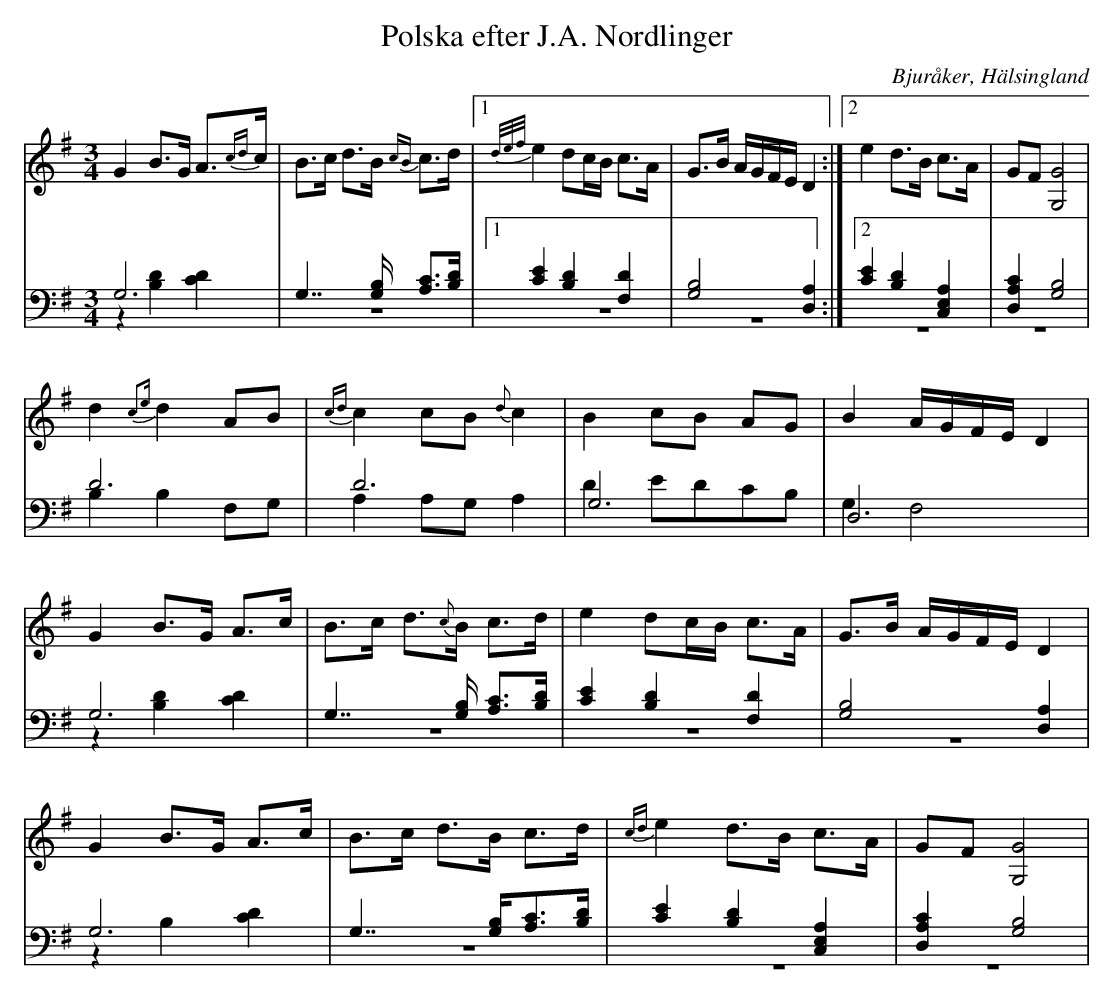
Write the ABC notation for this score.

X:1
T: Polska efter J.A. Nordlinger
O: Bjuråker, Hälsingland
M: 3/4
L: 1/8
K: G
V:1
V:2
V:3 merge
V:1
G2 B>G A>{cd2/3}c|B>c d>B {cB}c>d |1 {d/e/f/}e2 dc/B/ c>A| G>B A/G/F/E/ D2:|2 e2 d>B c>A|GF [G4G,4]  |
 d2 {c2e}d2 AB|{cd}c2 cB {d}c2|B2 cB AG|B2 A/G/F/E/ D2 |
G2 B>G A>c|B>c d>{c4/3}B c>d |e2 dc/B/ c>A|G>B A/G/F/E/ D2 |
G2 B>G A>c |B>c d>B c>d|{cd}e2 d>B c>A|GF [G,4G4] |
V:2 clef=bass
 G,6|G,7/2 [G,/B,/] [A,C]>[B,D]|1 [C2E2] [B,2D2] [F,2D2]| [G,4B,4] [D,2A,2]:|2 [C2E2] [B,2D2] [C,2E,2A,2]| [D,2A,2C2] [G,4B,4]|
D6 |D6 |G,6|D,6 |
G,6 | G,7/2 [G,/B,/] [A,C]>[B,D]| [C2E2] [B,2D2] [F,2D2]| [G,4B,4] [D,2A,2]|
G,6 |G,7/2 [G,/B,/][A,C]>[B,D]|[C2E2] [B,2D2] [C,2E,2A,2]|[D,2A,2C2] [G,4B,4] |
V:3 clef=bass
z2 [B,2D2] [C2D2]| z6|1 z6| z6:|2 z6|  z6|
B,2 B,2 F,G, |A,2 A,G, A,2 |D2 EDCB,|G,2 F,4 |
z2 [B,2D2] [C2D2]| z6 |z6 |z6|
z2 B,2 [C2D2] |z6|z6|z6|
